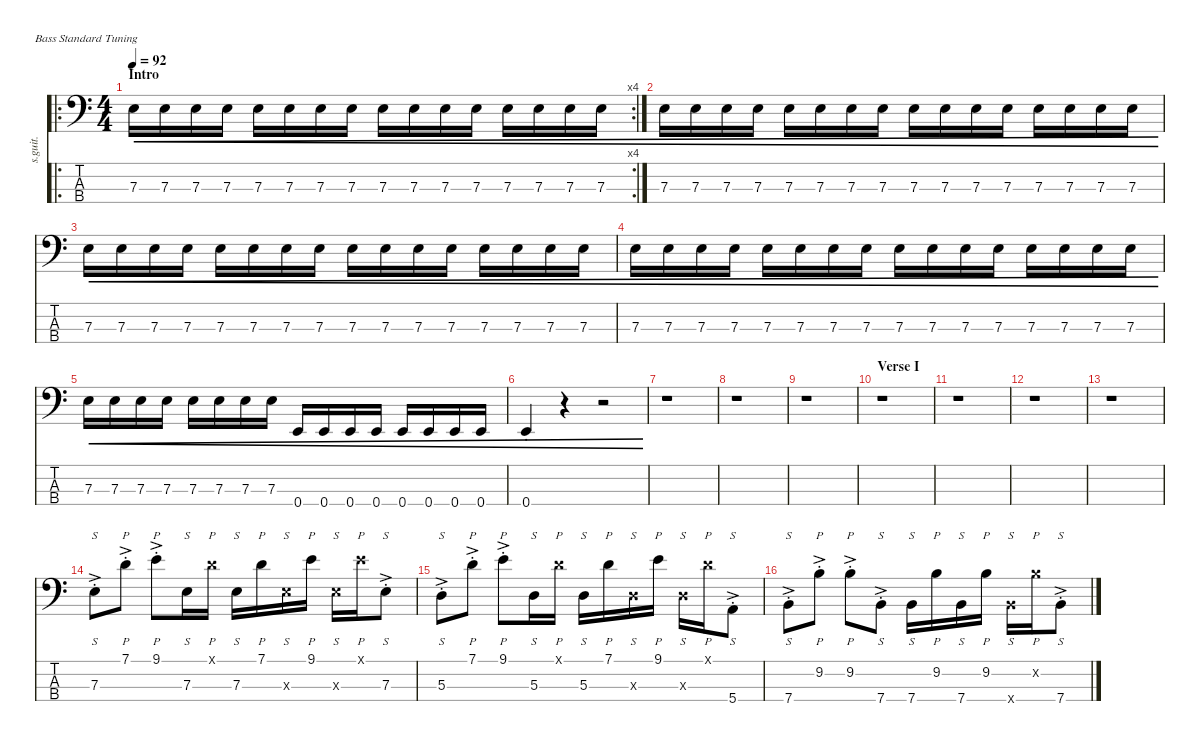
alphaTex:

\defaultSystemsLayout 4
\hideDynamics
\bracketExtendMode nobrackets
\track ("Flea, Electric bass (finger and slap)" "s.guit.") {instrument electricbassfinger}
\staff {score tabs}
\tuning (G2 D2 A1 E1)
\ro
\rc 4
\ts (4 4)
\beaming (8 2 2 2 2)
\section ("" "Intro")
\tempo 92
\clef f4
\ks c
7.3.16{cre dy f instrument electricbassfinger} 7.3.16{cre} 7.3.16{cre} 7.3.16{cre} 7.3.16{cre} 7.3.16{cre} 7.3.16{cre} 7.3.16{cre} 7.3.16{cre} 7.3.16{cre} 7.3.16{cre} 7.3.16{cre} 7.3.16{cre} 7.3.16{cre} 7.3.16{cre} 7.3.16{cre} |
7.3.16{cre} 7.3.16{cre} 7.3.16{cre} 7.3.16{cre} 7.3.16{cre} 7.3.16{cre} 7.3.16{cre} 7.3.16{cre} 7.3.16{cre} 7.3.16{cre} 7.3.16{cre} 7.3.16{cre} 7.3.16{cre} 7.3.16{cre} 7.3.16{cre} 7.3.16{cre} |
7.3.16{cre} 7.3.16{cre} 7.3.16{cre} 7.3.16{cre} 7.3.16{cre} 7.3.16{cre} 7.3.16{cre} 7.3.16{cre} 7.3.16{cre} 7.3.16{cre} 7.3.16{cre} 7.3.16{cre} 7.3.16{cre} 7.3.16{cre} 7.3.16{cre} 7.3.16{cre} |
7.3.16{cre} 7.3.16{cre} 7.3.16{cre} 7.3.16{cre} 7.3.16{cre} 7.3.16{cre} 7.3.16{cre} 7.3.16{cre} 7.3.16{cre} 7.3.16{cre} 7.3.16{cre} 7.3.16{cre} 7.3.16{cre} 7.3.16{cre} 7.3.16{cre} 7.3.16{cre} |
7.3.16{cre} 7.3.16{cre} 7.3.16{cre} 7.3.16{cre} 7.3.16{cre} 7.3.16{cre} 7.3.16{cre} 7.3.16{cre} 0.4.16{cre} 0.4.16{cre} 0.4.16{cre} 0.4.16{cre} 0.4.16{cre} 0.4.16{cre} 0.4.16{cre} 0.4.16{cre} |
0.4{st}.4{cre} r.4{cre} r.2{cre} |
r.1 |
r.1 |
r.1 |
\section ("" "Verse I")
r.1 |
r.1 |
r.1 |
r.1 |
7.3{ac st}.8{s dy mf} 7.1{ac st}.8{p} 9.1{ac st}.8{p} 7.3.16{s} 7.1{x}.16{p} 7.3.16{s} 7.1.16{p} 7.3{x}.16{s} 9.1.16{p} 7.3{x}.16{s} 9.1{x}.16{p} 7.3{ac st}.8{s} |
5.3{ac st}.8{s} 7.1{ac st}.8{p} 9.1{ac st}.8{p} 5.3.16{s} 7.1{x}.16{p} 5.3.16{s} 7.1.16{p} 5.3{x}.16{s} 9.1.16{p} 5.3{x}.16{s} 7.1{x}.16{p} 5.4{ac st}.8{s} |
7.4{ac st}.8{s} 9.2{ac st}.8{p} 9.2{ac st}.8{p} 7.4{ac st}.8{s} 7.4.16{s} 9.2.16{p} 7.4.16{s} 9.2.16{p} 7.4{x}.16{s} 9.2{x}.16{p} 7.4{ac st}.8{s}
